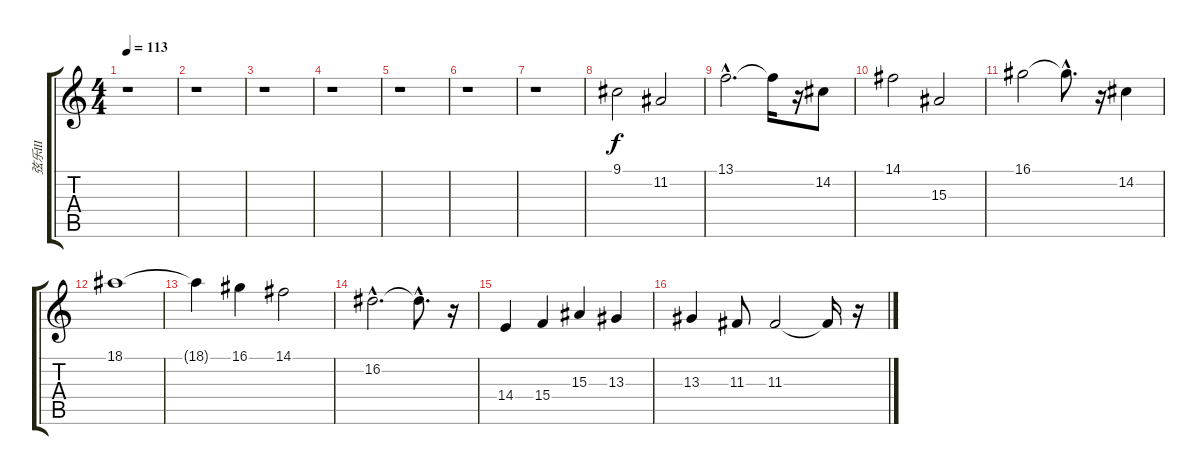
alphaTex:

\track ("弦乐III" "弦乐III") {instrument tremolostrings}
\staff {score tabs}
\tuning (E4 B3 G3 D3 A2 E2) {hide}
\ts (4 4)
\tempo 113
\clef g2
\ks c
r.1{dy f} |
r.1 |
r.1 |
r.1 |
r.1 |
r.1 |
r.1 |
9.1.2{volume 12} 11.2.2 |
13.1{hac}.2{d} 13.1{t}.16 r.16 14.2.8 |
14.1.2 15.3.2 |
16.1.2 16.1{hac t}.8{d} r.16 14.2.4 |
18.1.1 |
18.1{t}.4 16.1.4 14.1.2 |
16.2{hac}.2{d} 16.2{hac t}.8{d} r.16 |
14.4.4 15.4.4 15.3.4 13.3.4 |
13.3.4 11.3.8 11.3.2 11.3{t}.16 r.16
